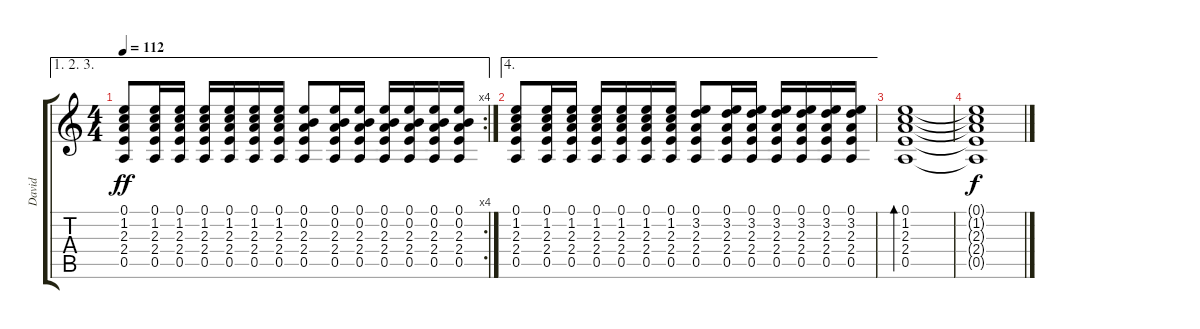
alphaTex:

\track ("David" "David") {instrument distortionguitar}
\staff {score tabs}
\tuning (E4 B3 G3 D3 A2 E2) {hide}
\ae (1 2 3)
\rc 4
\ts (4 4)
\tempo 112
\clef g2
\ks c
(0.1 1.2 2.3 2.4 0.5).8{dy ff} (0.1 1.2 2.3 2.4 0.5).16 (0.1 1.2 2.3 2.4 0.5).16 (0.1 1.2 2.3 2.4 0.5).16 (0.1 1.2 2.3 2.4 0.5).16 (0.1 1.2 2.3 2.4 0.5).16 (0.1 1.2 2.3 2.4 0.5).16 (0.1 0.2 2.3 2.4 0.5).8 (0.1 0.2 2.3 2.4 0.5).16 (0.1 0.2 2.3 2.4 0.5).16 (0.1 0.2 2.3 2.4 0.5).16 (0.1 0.2 2.3 2.4 0.5).16 (0.1 0.2 2.3 2.4 0.5).16 (0.1 0.2 2.3 2.4 0.5).16 |
\ae 4
(0.1 1.2 2.3 2.4 0.5).8 (0.1 1.2 2.3 2.4 0.5).16 (0.1 1.2 2.3 2.4 0.5).16 (0.1 1.2 2.3 2.4 0.5).16 (0.1 1.2 2.3 2.4 0.5).16 (0.1 1.2 2.3 2.4 0.5).16 (0.1 1.2 2.3 2.4 0.5).16 (0.1 3.2 2.3 2.4 0.5).8 (0.1 3.2 2.3 2.4 0.5).16 (0.1 3.2 2.3 2.4 0.5).16 (0.1 3.2 2.3 2.4 0.5).16 (0.1 3.2 2.3 2.4 0.5).16 (0.1 3.2 2.3 2.4 0.5).16 (0.1 3.2 2.3 2.4 0.5).16 |
(0.1 1.2 2.3 2.4 0.5).1{bd 120} |
(0.1{t} 1.2{t} 2.3{t} 2.4{t} 0.5{t}).1{dy f}
